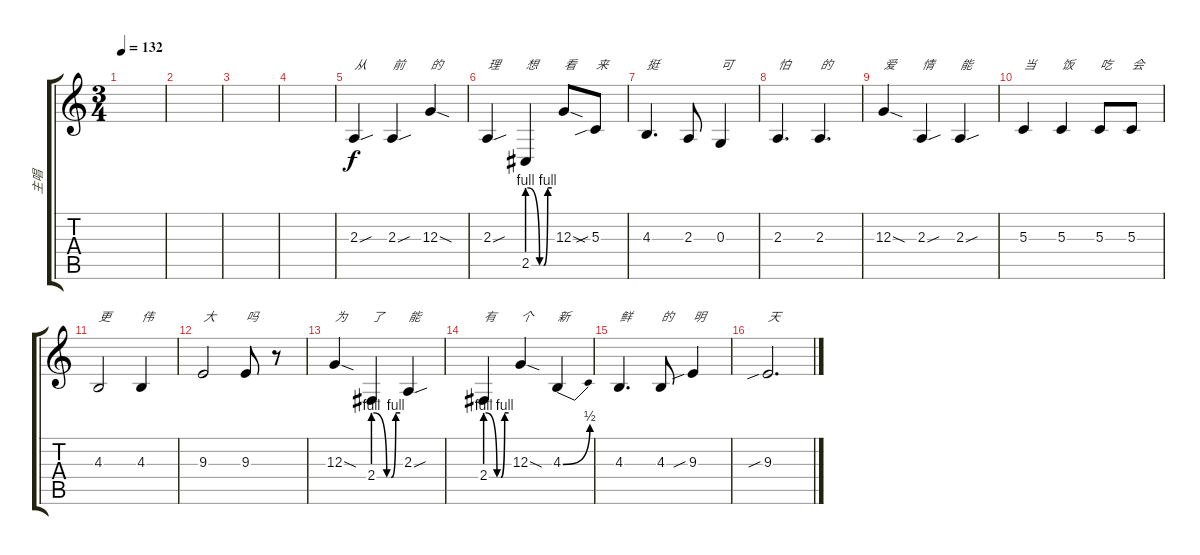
\track ("主唱" "主唱") {instrument accordion}
\staff {score tabs}
\tuning (E4 B3 G3 D3 A2 E2) {hide}
\ts (3 4)
\tempo 132
\clef g2
\ks c
|
|
|
|
2.3{sou}.4{txt "从"} 2.3{sou}.4{txt "前"} 12.3{sod}.4{txt "的"} |
2.3{sou}.4{txt "理"} 2.5{be (custom 0 4 30 0 40 0 50 4 60 4)}.4{txt "想"} 12.3{sod}.8{txt "看"} 5.3{sib}.8{txt "来"} |
4.3.4{d txt "挺"} 2.3.8 0.3.4{txt "可"} |
2.3.4{d txt "怕"} 2.3.4{d txt "的"} |
12.3{sod}.4{txt "爱"} 2.3{sou}.4{txt "情"} 2.3{sou}.4{txt "能"} |
5.3.4{txt "当"} 5.3.4{txt "饭"} 5.3.8{txt "吃"} 5.3.8{txt "会"} |
4.3.2{txt "更"} 4.3.4{txt "伟"} |
9.3.2{txt "大"} 9.3.8{txt "吗"} r.8 |
12.3{sod}.4{txt "为"} 2.4{be (custom 0 4 30 0 40 0 50 4 60 4)}.4{txt "了"} 2.3{sou}.4{txt "能"} |
2.4{be (custom 0 4 30 0 40 0 50 4 60 4)}.4{txt "有"} 12.3{sod}.4{txt "个"} 4.3{be (bend 0 0 60 2)}.4{txt "新"} |
4.3.4{d txt "鲜"} 4.3.8{txt "的"} 9.3{sib}.4{txt "明"} |
9.3{sib}.2{d txt "天"}
